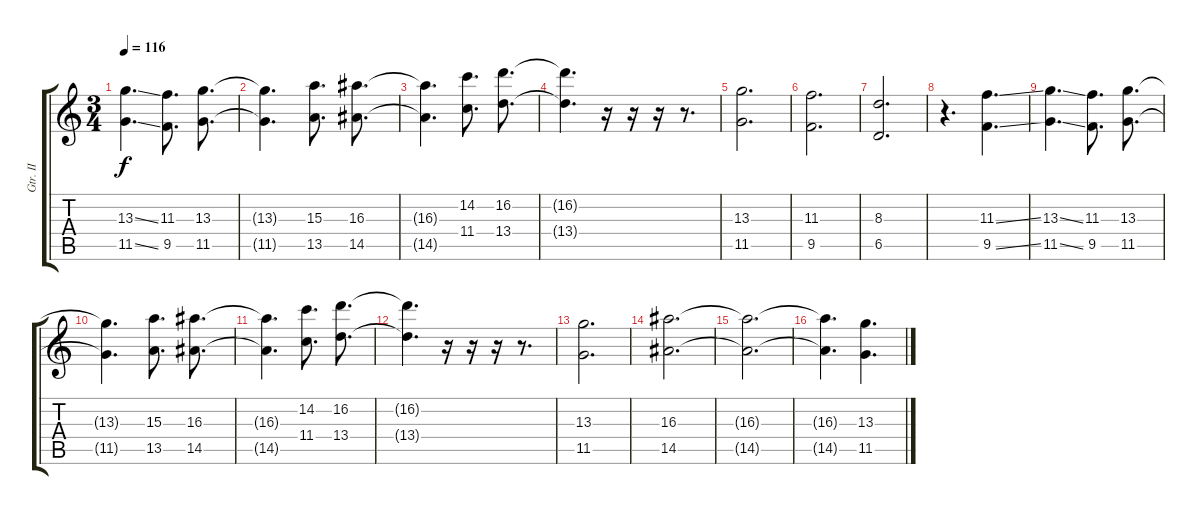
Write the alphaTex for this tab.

\track ("Gtr. II" "Gtr. II") {instrument electricguitarclean}
\staff {score tabs}
\tuning (Eb4 Bb3 Gb3 Db3 Ab2 Eb2) {hide}
\ts (3 4)
\tempo 116
\clef g2
\ks c
(13.3{ss} 11.5{ss}).4{d dy f} (11.3 9.5).8{d} (13.3 11.5).8{d} |
(13.3{t} 11.5{t}).4{d} (15.3 13.5).8{d} (16.3 14.5).8{d} |
(16.3{t} 14.5{t}).4{d} (14.2 11.4).8{d} (16.2 13.4).8{d} |
(16.2{t} 13.4{t}).4{d} r.16 r.16 r.16 r.8{d} |
(13.3 11.5).2{d} |
(11.3 9.5).2{d} |
(8.3 6.5).2{d} |
r.4{d} (11.3{ss} 9.5{ss}).4{d} |
(13.3{ss} 11.5{ss}).4{d} (11.3 9.5).8{d} (13.3 11.5).8{d} |
(13.3{t} 11.5{t}).4{d} (15.3 13.5).8{d} (16.3 14.5).8{d} |
(16.3{t} 14.5{t}).4{d} (14.2 11.4).8{d} (16.2 13.4).8{d} |
(16.2{t} 13.4{t}).4{d} r.16 r.16 r.16 r.8{d} |
(13.3 11.5).2{d} |
(16.3 14.5).2{d} |
(16.3{t} 14.5{t}).2{d} |
(16.3{t} 14.5{t}).4{d} (13.3{ss} 11.5{ss}).4{d}
